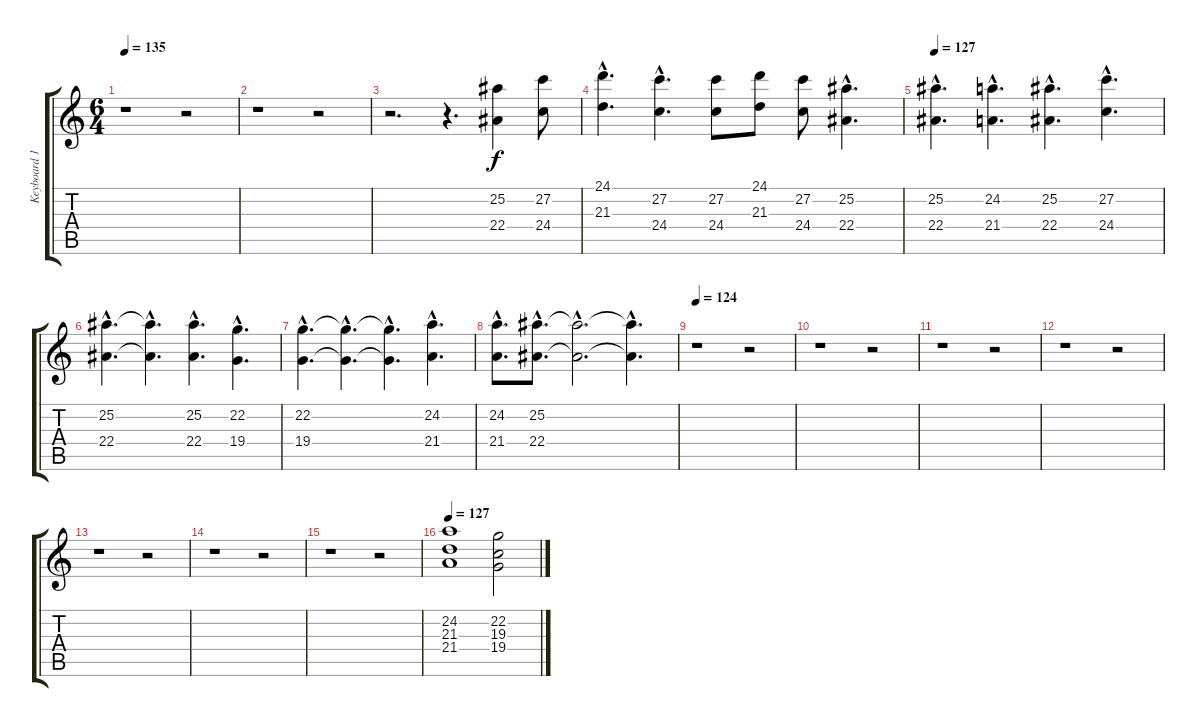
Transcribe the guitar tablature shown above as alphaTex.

\track ("Keyboard 1" "Keyboard 1") {instrument stringensemble1}
\staff {score tabs}
\tuning (D4 A3 F3 C3 G2 C2) {hide}
\ts (6 4)
\section ("" "")
\tempo 135
\clef g2
\ks c
r.1{dy f} r.2 |
r.1 r.2 |
r.2{d} r.4{d} (25.2 22.4).4 (27.2 24.4).8 |
(24.1{hac} 21.3{hac}).4{d} (27.2{hac} 24.4{hac}).4{d} (27.2 24.4).8 (24.1 21.3).8 (27.2 24.4).8 (25.2{hac} 22.4{hac}).4{d} |
\section ("" "")
\tempo 127
(25.2{hac} 22.4{hac}).4{d} (24.2{hac} 21.4{hac}).4{d} (25.2{hac} 22.4{hac}).4{d} (27.2{hac} 24.4{hac}).4{d} |
(25.2{hac} 22.4{hac}).4{d} (25.2{hac t} 22.4{hac t}).4{d} (25.2{hac} 22.4{hac}).4{d} (22.2{hac} 19.4{hac}).4{d} |
\section ("" "")
(22.2{hac} 19.4{hac}).4{d} (22.2{hac t} 19.4{hac t}).4{d} (22.2{hac t} 19.4{hac t}).4{d} (24.2{hac} 21.4{hac}).4{d} |
(24.2{hac} 21.4{hac}).8{d} (25.2{hac} 22.4{hac}).8{d} (25.2{hac t} 22.4{hac t}).2{d} (25.2{hac t} 22.4{hac t}).4{d} |
\section ("" "")
\tempo 124
r.1 r.2 |
r.1 r.2 |
r.1 r.2 |
r.1 r.2 |
r.1 r.2 |
r.1 r.2 |
r.1 r.2 |
\section ("" "")
\tempo 127
(24.2 21.3 21.4).1{instrument stringensemble2} (22.2 19.3 19.4).2
